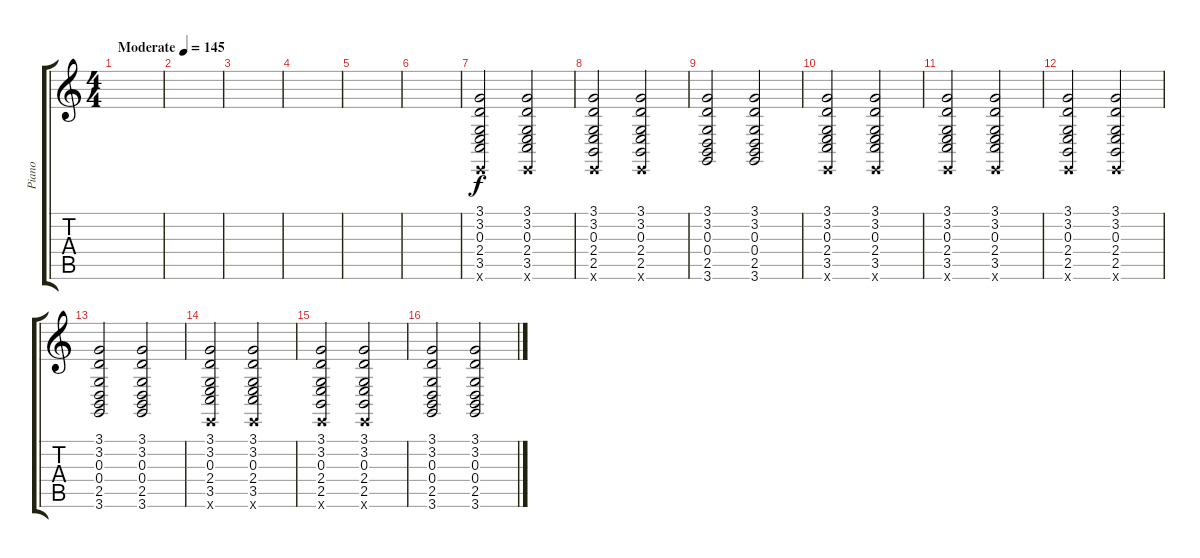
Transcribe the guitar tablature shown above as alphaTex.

\track ("Piano" "Piano") {instrument brightacousticpiano}
\staff {score tabs}
\tuning (E4 B3 G3 D3 A2 E2) {hide}
\ts (4 4)
\tempo (145 "Moderate")
\clef g2
\ks c
|
|
|
|
|
|
(3.1 3.2 0.3 2.4 3.5 0.6{x}).2 (3.1 3.2 0.3 2.4 3.5 0.6{x}).2 |
(3.1 3.2 0.3 2.4 2.5 0.6{x}).2 (3.1 3.2 0.3 2.4 2.5 0.6{x}).2 |
(3.1 3.2 0.3 0.4 2.5 3.6).2 (3.1 3.2 0.3 0.4 2.5 3.6).2 |
(3.1 3.2 0.3 2.4 3.5 0.6{x}).2 (3.1 3.2 0.3 2.4 3.5 0.6{x}).2 |
(3.1 3.2 0.3 2.4 3.5 0.6{x}).2 (3.1 3.2 0.3 2.4 3.5 0.6{x}).2 |
(3.1 3.2 0.3 2.4 2.5 0.6{x}).2 (3.1 3.2 0.3 2.4 2.5 0.6{x}).2 |
(3.1 3.2 0.3 0.4 2.5 3.6).2 (3.1 3.2 0.3 0.4 2.5 3.6).2 |
(3.1 3.2 0.3 2.4 3.5 0.6{x}).2 (3.1 3.2 0.3 2.4 3.5 0.6{x}).2 |
(3.1 3.2 0.3 2.4 2.5 0.6{x}).2 (3.1 3.2 0.3 2.4 2.5 0.6{x}).2 |
(3.1 3.2 0.3 0.4 2.5 3.6).2 (3.1 3.2 0.3 0.4 2.5 3.6).2
